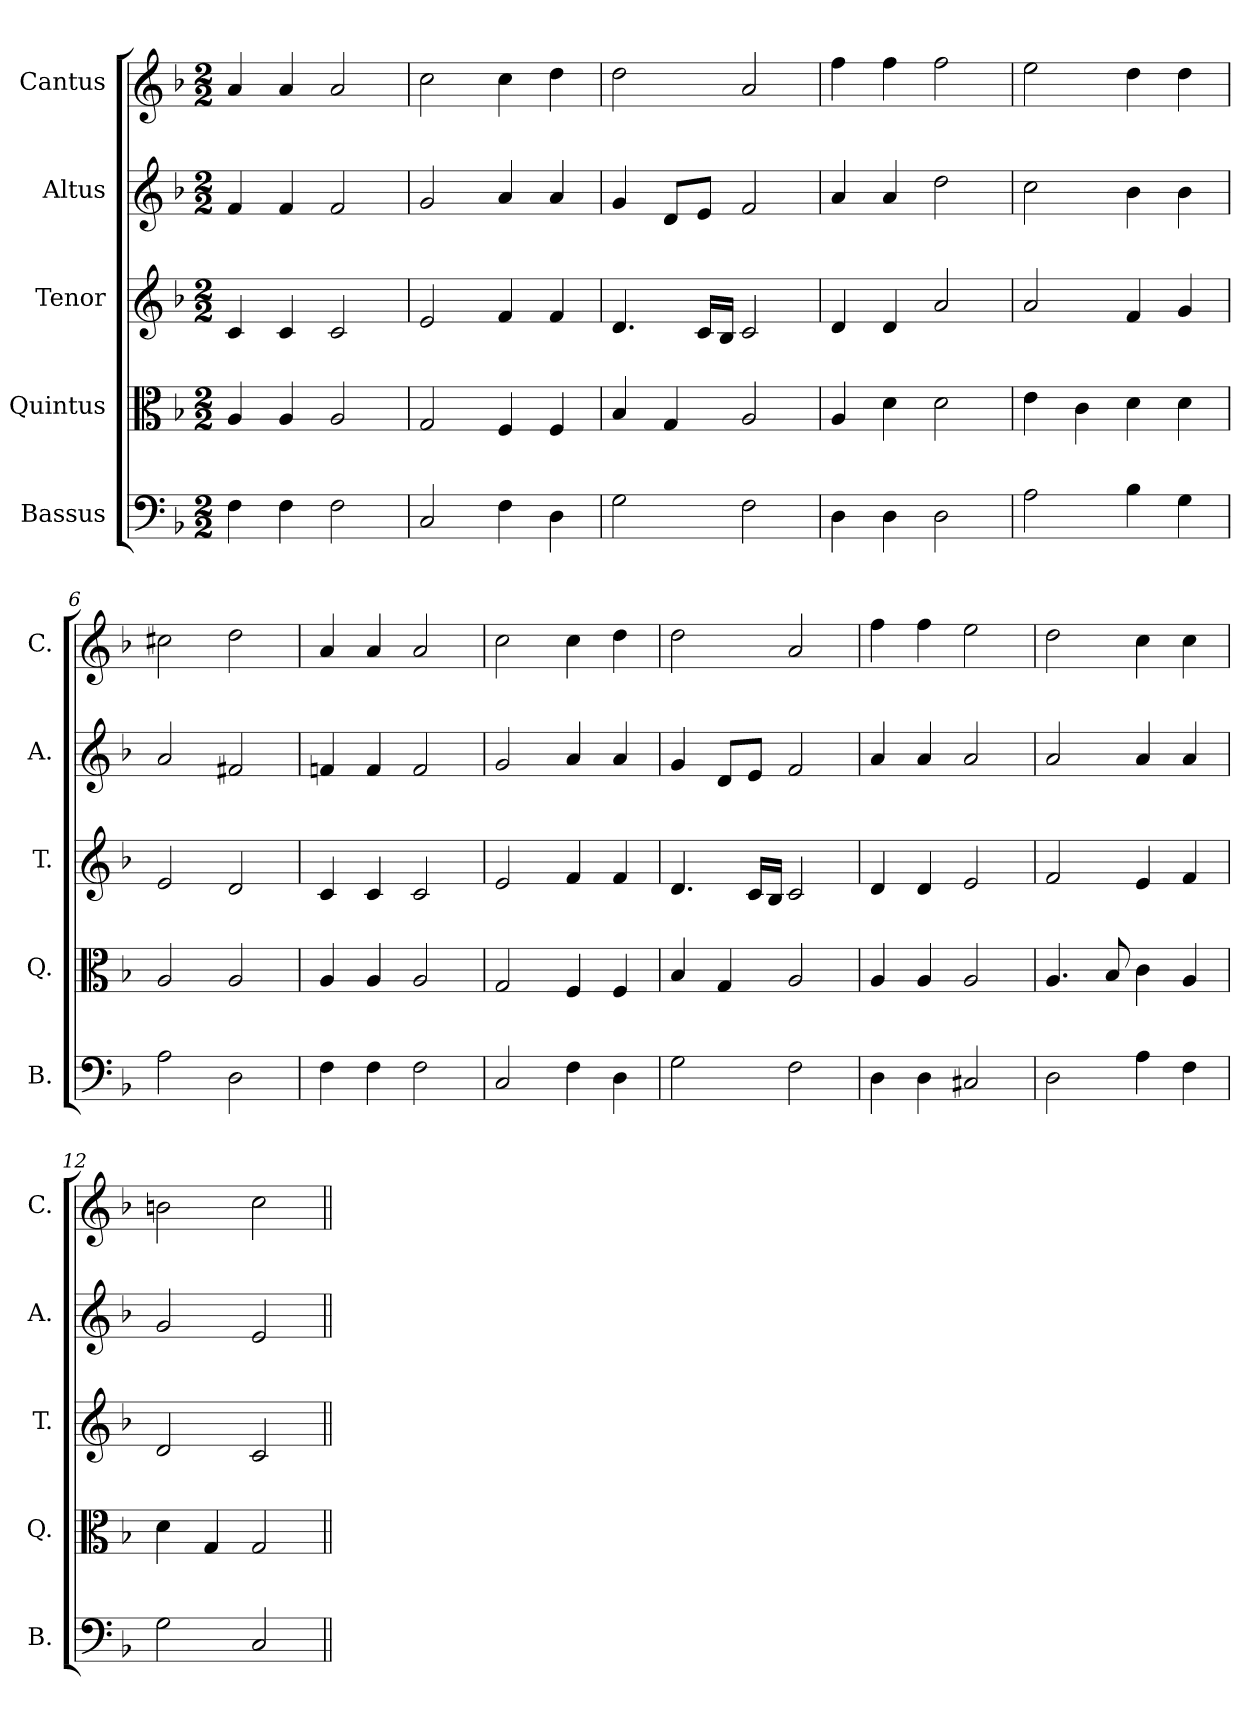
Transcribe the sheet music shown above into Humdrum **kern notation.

**kern	**kern	**kern	**kern	**kern
*part5	*part4	*part3	*part2	*part1
*staff5	*staff4	*staff3	*staff2	*staff1
*I"Bassus	*I"Quintus	*I"Tenor	*I"Altus	*I"Cantus
*I'B.	*I'Q.	*I'T.	*I'A.	*I'C.
*clefF4	*clefC3	*clefG2	*clefG2	*clefG2
*k[b-]	*k[b-]	*k[b-]	*k[b-]	*k[b-]
*F:	*F:	*F:	*F:	*F:
*M2/2	*M2/2	*M2/2	*M2/2	*M2/2
=1	=1	=1	=1	=1
4F\	4A/	4c/	4f/	4a/
4F\	4A/	4c/	4f/	4a/
2F\	2A/	2c/	2f/	2a/
=2	=2	=2	=2	=2
2C/	2G/	2e/	2g/	2cc\
4F\	4F/	4f/	4a/	4cc\
4D\	4F/	4f/	4a/	4dd\
=3	=3	=3	=3	=3
2G\	4B-/	4.d/	4g/	2dd\
.	4G/	.	8d/L	.
.	.	16c/LL	8e/J	.
.	.	16B-/JJ	.	.
2F\	2A/	2c/	2f/	2a/
=4	=4	=4	=4	=4
4D\	4A/	4d/	4a/	4ff\
4D\	4d\	4d/	4a/	4ff\
2D\	2d\	2a/	2dd\	2ff\
=5	=5	=5	=5	=5
2A\	4e\	2a/	2cc\	2ee\
.	4c\	.	.	.
4B-\	4d\	4f/	4b-\	4dd\
4G\	4d\	4g/	4b-\	4dd\
=6	=6	=6	=6	=6
2A\	2A/	2e/	2a/	2cc#X\
2D\	2A/	2d/	2f#X/	2dd\
=7	=7	=7	=7	=7
4F\	4A/	4c/	4fn/	4a/
4F\	4A/	4c/	4f/	4a/
2F\	2A/	2c/	2f/	2a/
=8	=8	=8	=8	=8
2C/	2G/	2e/	2g/	2cc\
4F\	4F/	4f/	4a/	4cc\
4D\	4F/	4f/	4a/	4dd\
=9	=9	=9	=9	=9
2G\	4B-/	4.d/	4g/	2dd\
.	4G/	.	8d/L	.
.	.	16c/LL	8e/J	.
.	.	16B-/JJ	.	.
2F\	2A/	2c/	2f/	2a/
=10	=10	=10	=10	=10
4D\	4A/	4d/	4a/	4ff\
4D\	4A/	4d/	4a/	4ff\
2C#X/	2A/	2e/	2a/	2ee\
=11	=11	=11	=11	=11
2D\	4.A/	2f/	2a/	2dd\
.	8B-/	.	.	.
4A\	4c\	4e/	4a/	4cc\
4F\	4A/	4f/	4a/	4cc\
!!LO:LB:g=z
=12	=12	=12	=12	=12
2G\	4d\	2d/	2g/	2bn\
.	4G/	.	.	.
2C/	2G/	2c/	2e/	2cc\
=||	=||	=||	=||	=||
*-	*-	*-	*-	*-
